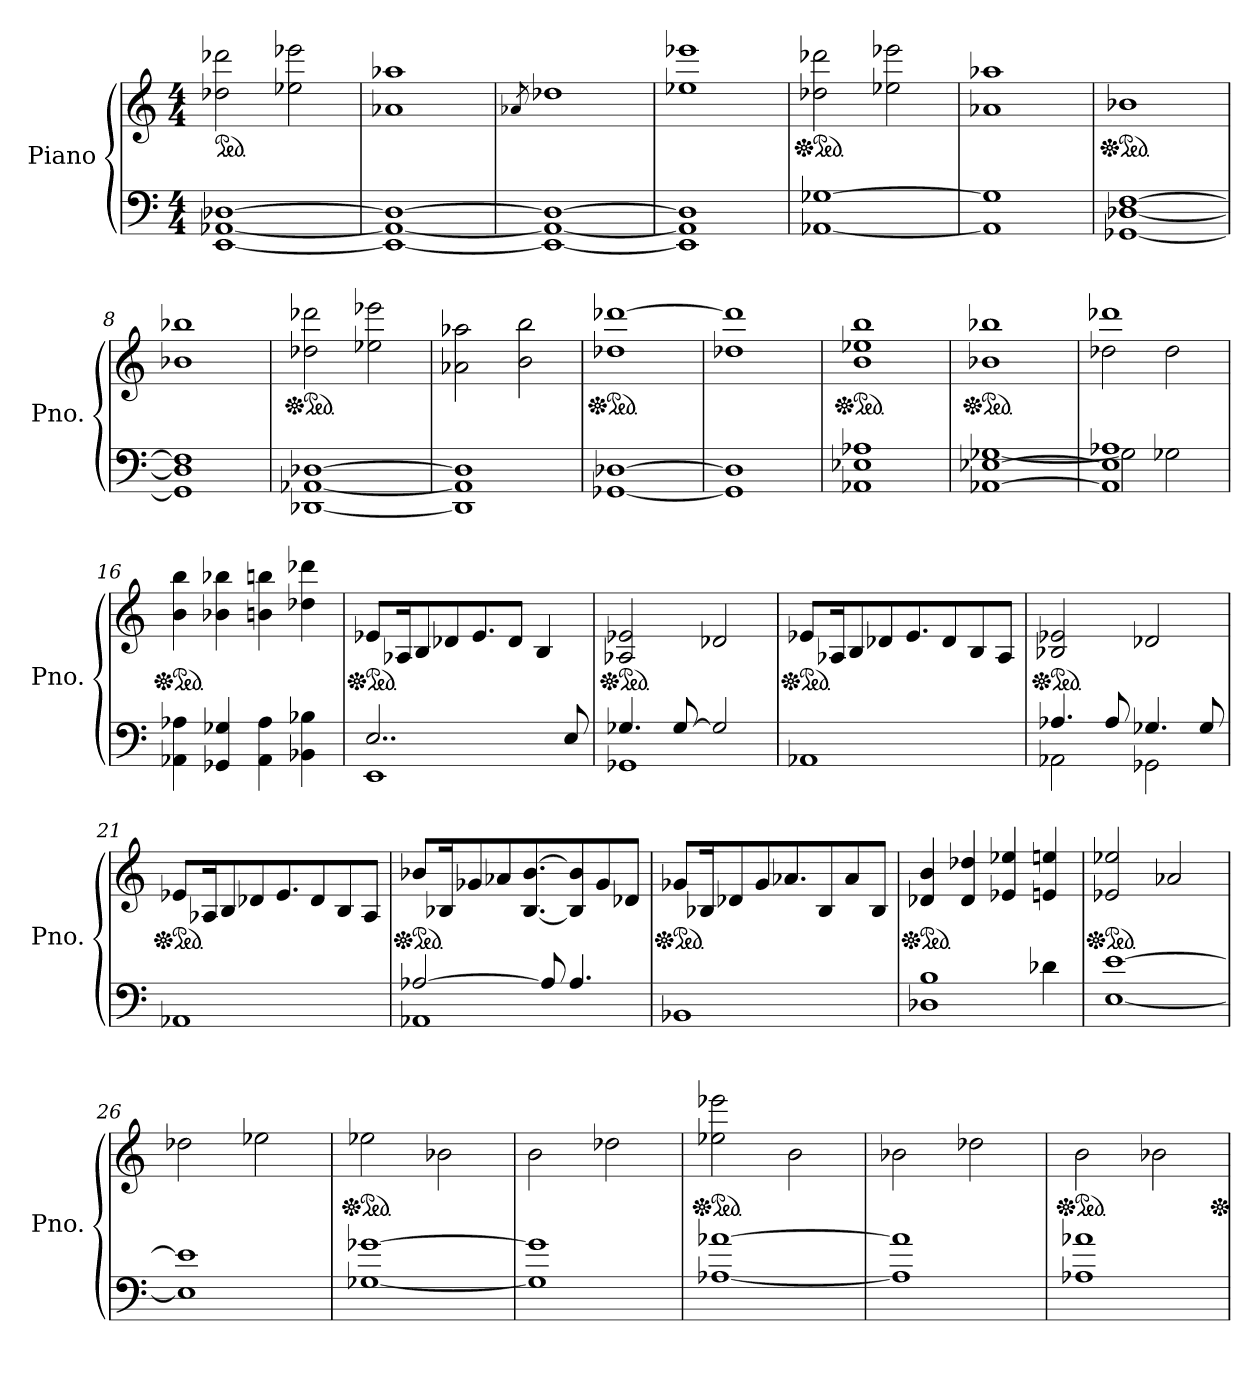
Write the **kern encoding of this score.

**kern	**kern
*part1	*part1
*staff2	*staff1
*I"Piano	*
*I'Pno.	*
*clefF4	*clefG2
*k[]	*k[]
*M4/4	*M4/4
*MM80	*MM80
*	*ped
=1	=1
[1EE [1AA-X [1D-X	2dd-X\ 2ddd-X\
.	2ee-X\ 2eee-X\
=2	=2
1EE_ 1AA-_ 1D-_	1a-X 1aa-X
=3	=3
.	8qa-X/
1EE_ 1AA-_ 1D-_	1dd-X
=4	=4
1EE] 1AA-] 1D-]	1ee-X 1eee-X
=5	=5
*	*Xped
*	*ped
[1AA-X [1G-X	2dd-X\ 2ddd-X\
.	2ee-X\ 2eee-X\
=6	=6
1AA-] 1G-]	1a-X 1aa-X
=7	=7
*	*Xped
*	*ped
[1GG-X [1D-X [1F	1b-X
=8	=8
1GG-] 1D-] 1F]	1b-X 1bb-X
=9	=9
*	*Xped
*	*ped
[1DD-X [1AA-X [1D-X	2dd-X\ 2ddd-X\
.	2ee-X\ 2eee-X\
=10	=10
1DD-] 1AA-] 1D-]	2a-X\ 2aa-X\
.	2b\ 2bb\
=11	=11
*	*Xped
*	*ped
[1GG-X [1D-X	1dd-X [1ddd-X
=12	=12
1GG-] 1D-]	1dd-X 1ddd-]
=13	=13
*	*Xped
*	*ped
1AA-X 1E-X 1A-X	1b 1ee-X 1bb
!!LO:LB:g=z
=14	=14
*^	*
*	*	*Xped
*	*	*ped
[1AA-X [1E-X	[1G-X	1b-X 1bb-X
=15	=15	=15
*	*	*^
1AA-] 1E-] 1A-X	2G-\]	1ddd-X	2dd-X\
.	2G-X\	.	2dd-\
*v	*v	*	*
*	*v	*v
=16	=16
*	*Xped
*	*ped
4AA-X\ 4A-X\	4b\ 4bb\
4GG-X/ 4G-X/	4b-X\ 4bb-X\
4AA-\ 4A-\	4bn\ 4bbn\
4BB-X\ 4B-X\	4dd-X\ 4ddd-X\
=17	=17
*^	*
*	*	*Xped
*	*	*ped
2..E/	1EE	8e-X/L
.	.	16A-X/K
.	.	8B/
.	.	8d-X/
.	.	8.e-/
.	.	8d-/J
.	.	4B/
8E/	.	.
=18	=18	=18
*	*	*Xped
*	*	*ped
4.G-X/	1GG-X	2A-X/ 2e-X/
[8G-/	.	.
2G-/]	.	2d-X/
*v	*v	*
=19	=19
*	*Xped
*	*ped
1AA-X	8e-X/L
.	16A-X/K
.	8B/
.	8d-X/
.	8.e-/
.	8d-/
.	8B/
.	8A-/J
!!LO:LB:g=z
=20	=20
*^	*
*	*	*Xped
*	*	*ped
4.A-X/	2AA-X\	2B-X/ 2e-X/
8A-/	.	.
4.G-X/	2GG-X\	2d-X/
8G-/	.	.
*v	*v	*
=21	=21
*	*Xped
*	*ped
1AA-X	8e-X/L
.	16A-X/K
.	8B/
.	8d-X/
.	8.e-/
.	8d-/
.	8B/
.	8A-/J
=22	=22
*^	*
*	*	*Xped
*	*	*ped
[2A-X/	1AA-X	8b-X/L
.	.	16B-X/K
.	.	8g-X/
.	.	8a-X/
.	.	[8.B-/ [8.b-/
8A-/]	.	.
4.A-/	.	8B-/] 8b-/]
.	.	8g-/
.	.	8d-X/J
*v	*v	*
=23	=23
*	*Xped
*	*ped
1BB-X	8g-X/L
.	16B-X/K
.	8d-X/
.	8g-/
.	8.a-X/
.	8B-/
.	8a-/
.	8B-/J
!!LO:LB:g=z
=24	=24
*^	*
*	*	*Xped
*	*	*ped
1D-X 1B	2.ryy	4d-X/ 4b/
.	.	4d-/ 4dd-X/
.	.	4e-X/ 4ee-X/
.	4d-X\	4en/ 4een/
*v	*v	*
=25	=25
*	*Xped
*	*ped
[1E [1e	2e-X/ 2ee-X/
.	2a-X/
=26	=26
1E] 1e]	2dd-X\
.	2ee-X\
=27	=27
*	*Xped
*	*ped
[1G-X [1g-X	2ee-X\
.	2b-X\
=28	=28
1G-] 1g-]	2b\
.	2dd-X\
=29	=29
*	*Xped
*	*ped
[1A-X [1a-X	2ee-X\ 2eee-X\
.	2b\
=30	=30
1A-] 1a-]	2b-X\
.	2dd-X\
=31	=31
*	*Xped
*	*ped
1A-X 1a-X	2b\
.	2b-X\
*	*Xped
=	=
*-	*-
